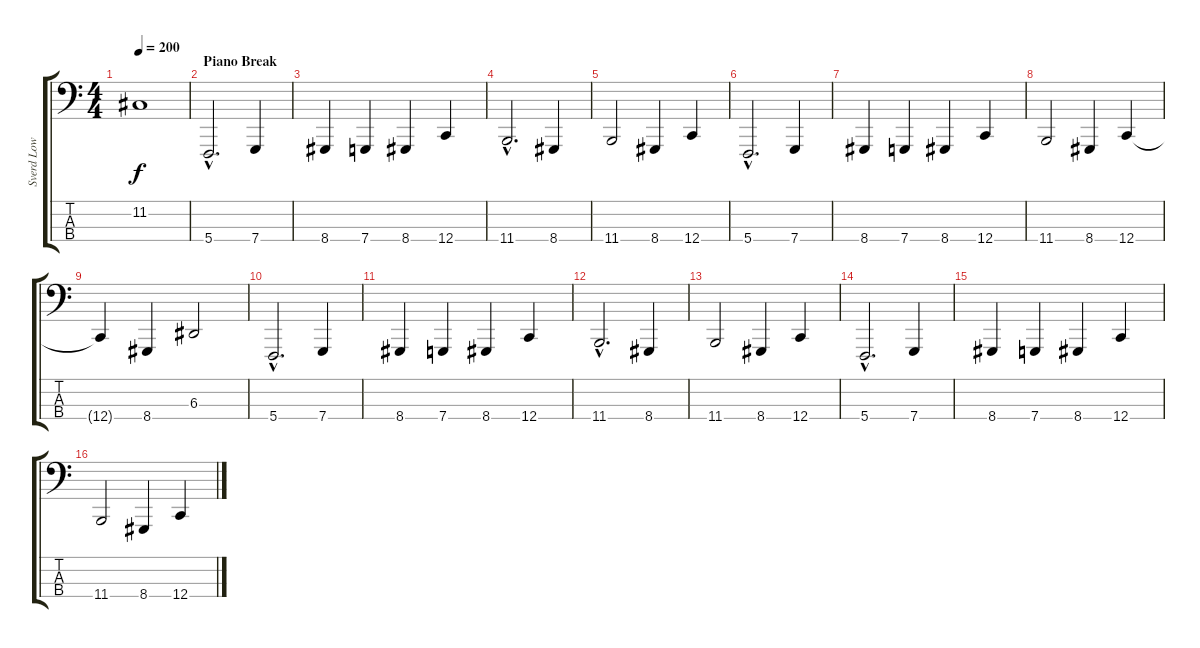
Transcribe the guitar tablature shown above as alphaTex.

\track ("Sverd Low Strings" "Sverd Low ") {instrument stringensemble1}
\staff {score tabs}
\tuning (G2 D2 A1 C1) {hide}
\ts (4 4)
\tempo 200
\clef f4
\ks c
11.2.1{dy f} |
\section ("" "Piano Break")
5.4{hac}.2{d volume 11} 7.4.4 |
8.4.4 7.4.4 8.4.4 12.4.4 |
11.4{hac}.2{d} 8.4.4 |
11.4.2 8.4.4 12.4.4 |
5.4{hac}.2{d} 7.4.4 |
8.4.4 7.4.4 8.4.4 12.4.4 |
11.4.2 8.4.4 12.4.4 |
12.4{t}.4 8.4.4 6.3.2 |
5.4{hac}.2{d} 7.4.4 |
8.4.4 7.4.4 8.4.4 12.4.4 |
11.4{hac}.2{d} 8.4.4 |
11.4.2 8.4.4 12.4.4 |
5.4{hac}.2{d} 7.4.4 |
8.4.4 7.4.4 8.4.4 12.4.4 |
11.4.2 8.4.4 12.4.4
